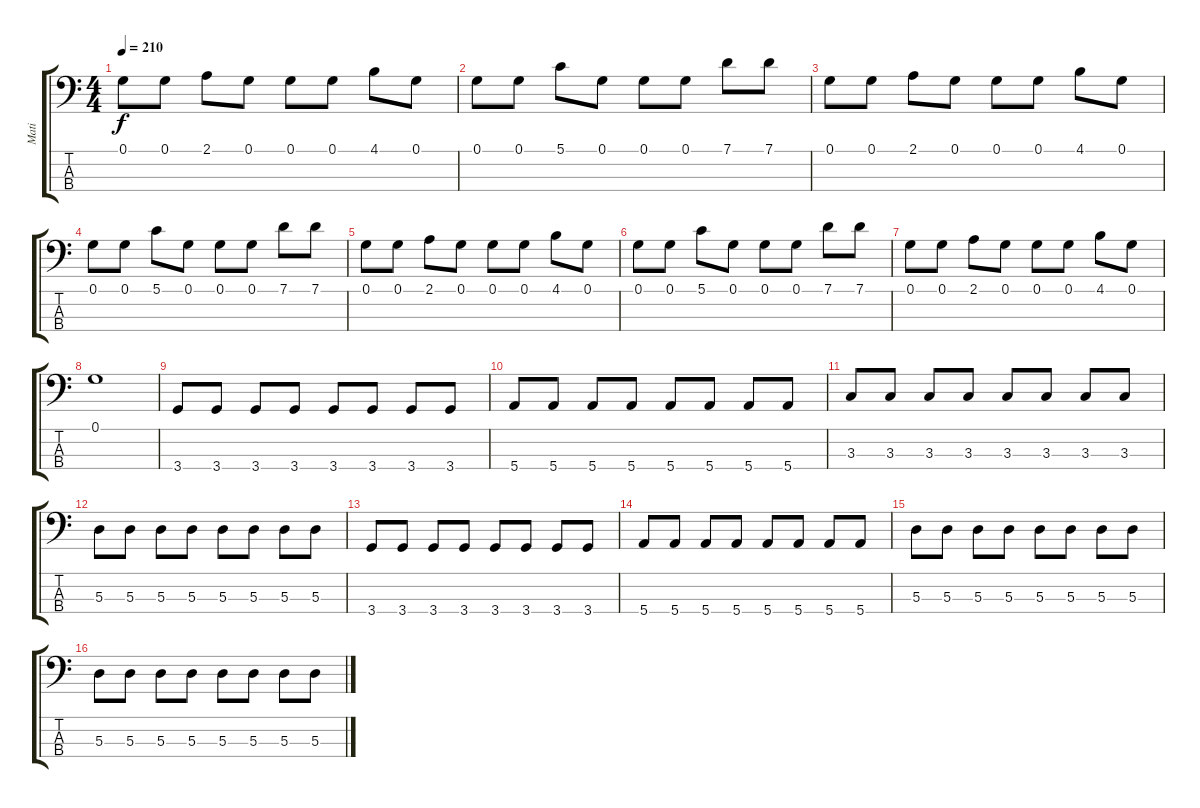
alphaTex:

\track ("Mati" "Mati") {instrument electricbasspick}
\staff {score tabs}
\tuning (G2 D2 A1 E1) {hide}
\ts (4 4)
\tempo 210
\clef f4
\ks c
0.1.8{dy f} 0.1.8 2.1.8 0.1.8 0.1.8 0.1.8 4.1.8 0.1.8 |
0.1.8 0.1.8 5.1.8 0.1.8 0.1.8 0.1.8 7.1.8 7.1.8 |
0.1.8 0.1.8 2.1.8 0.1.8 0.1.8 0.1.8 4.1.8 0.1.8 |
0.1.8 0.1.8 5.1.8 0.1.8 0.1.8 0.1.8 7.1.8 7.1.8 |
0.1.8 0.1.8 2.1.8 0.1.8 0.1.8 0.1.8 4.1.8 0.1.8 |
0.1.8 0.1.8 5.1.8 0.1.8 0.1.8 0.1.8 7.1.8 7.1.8 |
0.1.8 0.1.8 2.1.8 0.1.8 0.1.8 0.1.8 4.1.8 0.1.8 |
0.1.1 |
3.4.8 3.4.8 3.4.8 3.4.8 3.4.8 3.4.8 3.4.8 3.4.8 |
5.4.8 5.4.8 5.4.8 5.4.8 5.4.8 5.4.8 5.4.8 5.4.8 |
3.3.8 3.3.8 3.3.8 3.3.8 3.3.8 3.3.8 3.3.8 3.3.8 |
5.3.8 5.3.8 5.3.8 5.3.8 5.3.8 5.3.8 5.3.8 5.3.8 |
3.4.8 3.4.8 3.4.8 3.4.8 3.4.8 3.4.8 3.4.8 3.4.8 |
5.4.8 5.4.8 5.4.8 5.4.8 5.4.8 5.4.8 5.4.8 5.4.8 |
5.3.8 5.3.8 5.3.8 5.3.8 5.3.8 5.3.8 5.3.8 5.3.8 |
5.3.8 5.3.8 5.3.8 5.3.8 5.3.8 5.3.8 5.3.8 5.3.8
